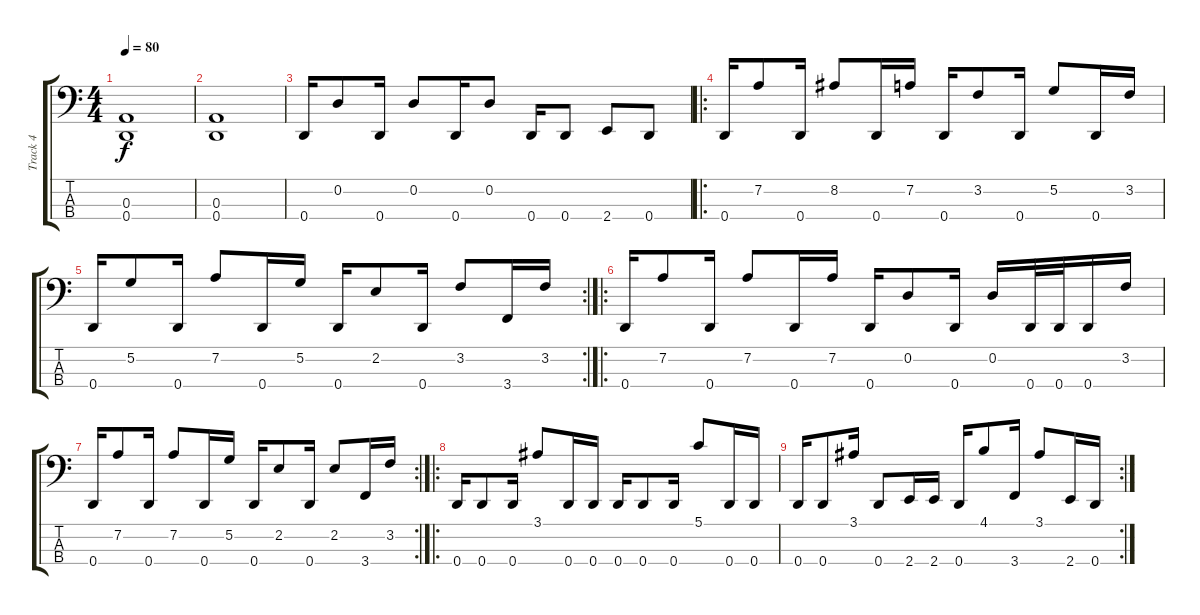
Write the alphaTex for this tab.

\track ("Track 4" "Track 4") {instrument electricbassfinger}
\staff {score tabs}
\tuning (G2 D2 A1 D1) {hide}
\ts (4 4)
\tempo 80
\clef f4
\ks c
(0.3 0.4).1{dy f} |
(0.3 0.4).1 |
0.4.16 0.2.8 0.4.16 0.2.8 0.4.16 0.2.8 0.4.16 0.4.8 2.4.8 0.4.8 |
\ro
0.4.16 7.2.8 0.4.16 8.2.8 0.4.16 7.2.16 0.4.16 3.2.8 0.4.16 5.2.8 0.4.16 3.2.16 |
\rc 2
0.4.16 5.2.8 0.4.16 7.2.8 0.4.16 5.2.16 0.4.16 2.2.8 0.4.16 3.2.8 3.4.16 3.2.16 |
\ro
0.4.16 7.2.8 0.4.16 7.2.8 0.4.16 7.2.16 0.4.16 0.2.8 0.4.16 0.2.16 0.4.32 0.4.32 0.4.16 3.2.16 |
\rc 2
0.4.16 7.2.8 0.4.16 7.2.8 0.4.16 5.2.16 0.4.16 2.2.8 0.4.16 2.2.8 3.4.16 3.2.16 |
\ro
0.4.16 0.4.8 0.4.16 3.1.8 0.4.16 0.4.16 0.4.16 0.4.8 0.4.16 5.1.8 0.4.16 0.4.16 |
\rc 2
0.4.16 0.4.8 3.1.16 0.4.8 2.4.16 2.4.16 0.4.16 4.1.8 3.4.16 3.1.8 2.4.16 0.4.16
